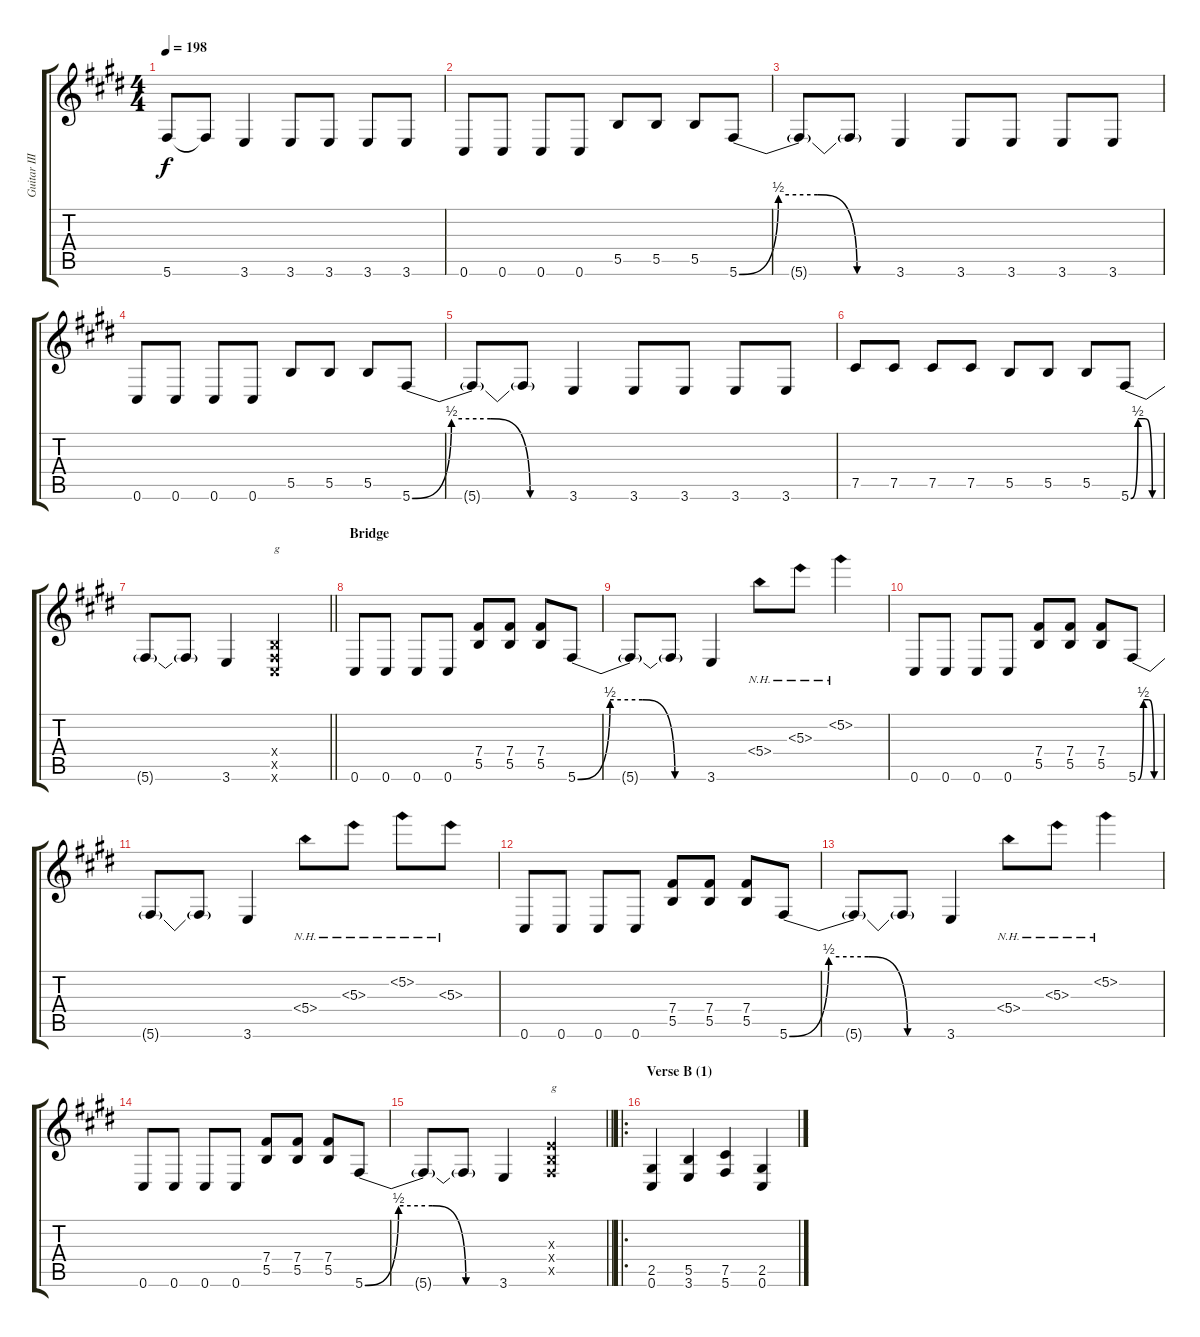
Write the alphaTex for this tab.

\track ("Guitar III" "Guitar III") {instrument distortionguitar}
\staff {score tabs}
\tuning (Db4 Ab3 E3 B2 Gb2 Db2) {hide}
\ts (4 4)
\tempo 198
\clef g2
\ks c#minor
5.6{t}.8{dy f} 5.6{t}.8 3.6.4 3.6.8 3.6.8 3.6.8 3.6.8 |
0.6.8 0.6.8 0.6.8 0.6.8 5.5.8 5.5.8 5.5.8 5.6{be (custom 0 0 15 2 30 2 45 0 60 0)}.8 |
5.6{t}.8 5.6{t}.8 3.6.4 3.6.8 3.6.8 3.6.8 3.6.8 |
0.6.8 0.6.8 0.6.8 0.6.8 5.5.8 5.5.8 5.5.8 5.6{be (custom 0 0 15 2 30 2 45 0 60 0)}.8 |
5.6{t}.8 5.6{t}.8 3.6.4 3.6.8 3.6.8 3.6.8 3.6.8 |
7.5.8 7.5.8 7.5.8 7.5.8 5.5.8 5.5.8 5.5.8 5.6{be (custom 0 0 15 2 30 2 45 0 60 0)}.8 |
\barLineRight lightlight
5.6{t}.8 5.6{t}.8 3.6.4 (0.4{x} 0.5{x} 0.6{x}).2{txt "g"} |
\section ("" "Bridge")
0.6.8 0.6.8 0.6.8 0.6.8 (7.4 5.5).8 (7.4 5.5).8 (7.4 5.5).8 5.6{be (custom 0 0 15 2 30 2 45 0 60 0)}.8 |
5.6{t}.8 5.6{t}.8 3.6.4 5.4{nh}.8 5.3{nh}.8 5.2{nh}.4 |
0.6.8 0.6.8 0.6.8 0.6.8 (7.4 5.5).8 (7.4 5.5).8 (7.4 5.5).8 5.6{be (custom 0 0 15 2 30 2 45 0 60 0)}.8 |
5.6{t}.8 5.6{t}.8 3.6.4 5.4{nh}.8 5.3{nh}.8 5.2{nh}.8 5.3{nh}.8 |
0.6.8 0.6.8 0.6.8 0.6.8 (7.4 5.5).8 (7.4 5.5).8 (7.4 5.5).8 5.6{be (custom 0 0 15 2 30 2 45 0 60 0)}.8 |
5.6{t}.8 5.6{t}.8 3.6.4 5.4{nh}.8 5.3{nh}.8 5.2{nh}.4 |
0.6.8 0.6.8 0.6.8 0.6.8 (7.4 5.5).8 (7.4 5.5).8 (7.4 5.5).8 5.6{be (custom 0 0 15 2 30 2 45 0 60 0)}.8 |
\barLineRight lightlight
5.6{t}.8 5.6{t}.8 3.6.4 (0.3{x} 0.4{x} 0.5{x}).2{txt "g"} |
\ro
\section ("" "Verse B (1)")
(2.5 0.6).4 (5.5 3.6).4 (7.5 5.6).4 (2.5 0.6).4
